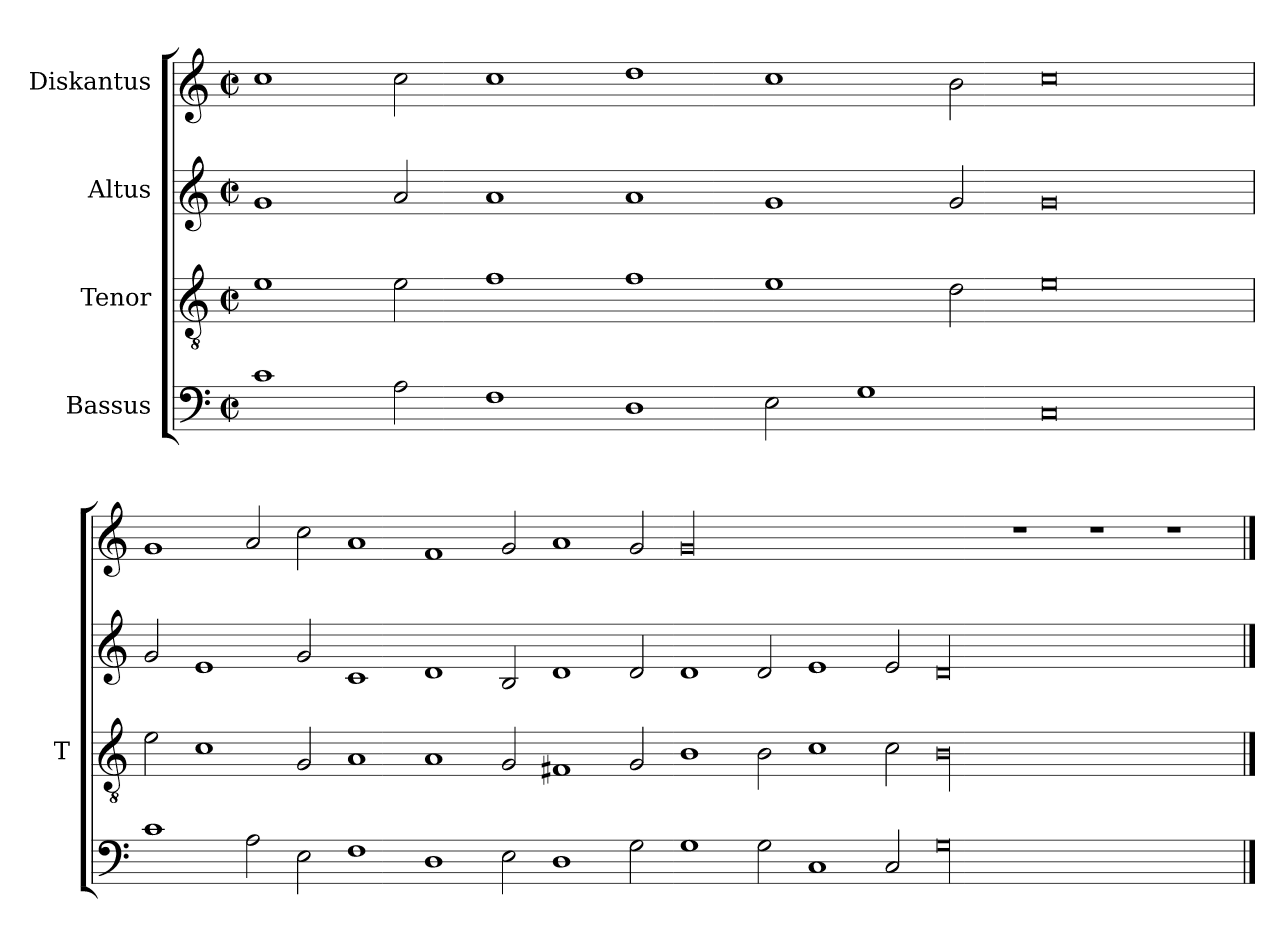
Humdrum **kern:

**kern	**kern	**kern	**kern
*part4	*part3	*part2	*part1
*staff4	*staff3	*staff2	*staff1
*I"Bassus	*I"Tenor	*I"Altus	*I"Diskantus
*	*I'T	*	*
*clefF4	*clefGv2	*clefG2	*clefG2
*k[]	*k[]	*k[]	*k[]
*M2/2	*M2/2	*M2/2	*M2/2
*met(c|)	*met(c|)	*met(c|)	*met(c|)
=	=	=	=
1c	1e	1g	1cc
2A	2e	2a	2cc
1F	1f	1a	1cc
1D	1f	1a	1dd
2E	1e	1g	1cc
1G	.	.	.
.	2d	2g	2b
0C	0e	0g	0cc
=	=	=	=
1c	2e	2g	1g
.	1c	1e	.
2A	.	.	2a
2E	2G	2g	2cc
1F	1A	1c	1a
1D	1A	1d	1f
2E	2G	2B	2g
1D	1F#X	1d	1a
2G	2G	2d	2g
1G	1B	1d	00g
2G	2B	2d	.
1C	1c	1e	.
2C	2c	2e	.
00G	00B	00d	.
.	.	.	1r
.	.	.	1r
.	.	.	1r
==	==	==	==
*-	*-	*-	*-
